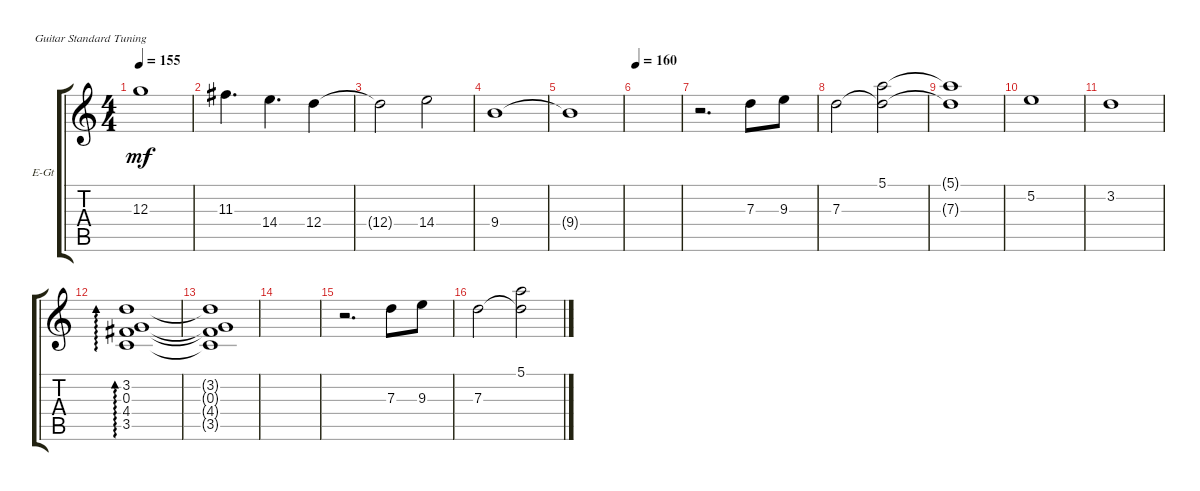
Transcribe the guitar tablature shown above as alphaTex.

\defaultSystemsLayout 4
\bracketExtendMode groupsimilarinstruments
\firstSystemTrackNameOrientation horizontal
\otherSystemsTrackNameOrientation horizontal
\track ("Guitar 2" "E-Gt") {instrument electricguitarclean}
\staff {score tabs}
\tuning (E4 B3 G3 D3 A2 E2)
\ts (4 4)
\tempo 155
\clef g2
\ks c
12.3{t}.1{dy mf} |
11.3.4{d} 14.4.4{d} 12.4.4 |
12.4{t}.2 14.4.2 |
9.4.1 |
9.4{t}.1 |
\tempo 160
|
r.2{d} 7.3.8 9.3.8 |
7.3.2 (7.3{t} 5.1).2 |
(7.3{t} 5.1{t}).1 |
5.2.1 |
3.2.1 |
(3.2 0.3 4.4 3.5).1{ad 0} |
(3.2{t} 0.3{t} 4.4{t} 3.5{t}).1 |
|
r.2{d} 7.3.8 9.3.8 |
7.3.2 (7.3{t} 5.1).2
